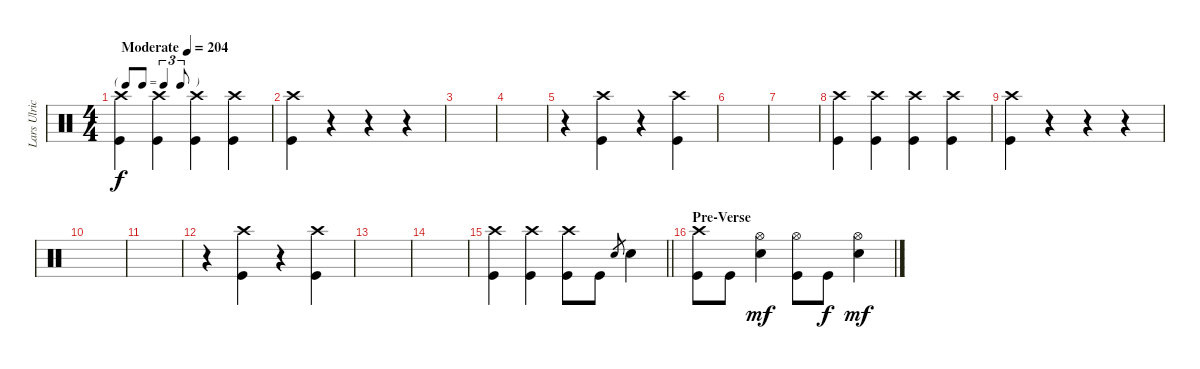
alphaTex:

\track ("Lars Ulrich" "Lars Ulric") {instrument percussion}
\staff {score}
\articulation defaults
\ts (4 4)
\tf triplet8th
\tempo (204 "Moderate")
\clef neutral
\ks c
("Crash high (hit)" "Kick (hit)").4{dy f} ("Crash high (hit)" "Kick (hit)").4 ("Crash high (hit)" "Kick (hit)").4 ("Crash high (hit)" "Kick (hit)").4 |
("Crash high (hit)" "Kick (hit)").4 r.4 r.4 r.4 |
|
|
r.4 ("Crash high (hit)" "Kick (hit)").4 r.4 ("Crash high (hit)" "Kick (hit)").4 |
|
|
("Crash high (hit)" "Kick (hit)").4 ("Crash high (hit)" "Kick (hit)").4 ("Crash high (hit)" "Kick (hit)").4 ("Crash high (hit)" "Kick (hit)").4 |
("Crash high (hit)" "Kick (hit)").4 r.4 r.4 r.4 |
|
|
r.4 ("Crash high (hit)" "Kick (hit)").4 r.4 ("Crash high (hit)" "Kick (hit)").4 |
|
|
\barLineRight lightlight
("Crash high (hit)" "Kick (hit)").4 ("Crash high (hit)" "Kick (hit)").4 ("Crash high (hit)" "Kick (hit)").8 "Kick (hit)".8 "Snare (hit) 2".8{gr} "Snare (hit) 2".4 |
\section ("" "Pre-Verse")
("Crash high (hit)" "Kick (hit)").8 "Kick (hit)".8 ("Hi-Hat (open)" "Snare (hit) 2").4{dy mf} ("Hi-Hat (open)" "Kick (hit)").8 "Kick (hit)".8{dy f} ("Hi-Hat (open)" "Snare (hit) 2").4{dy mf}
